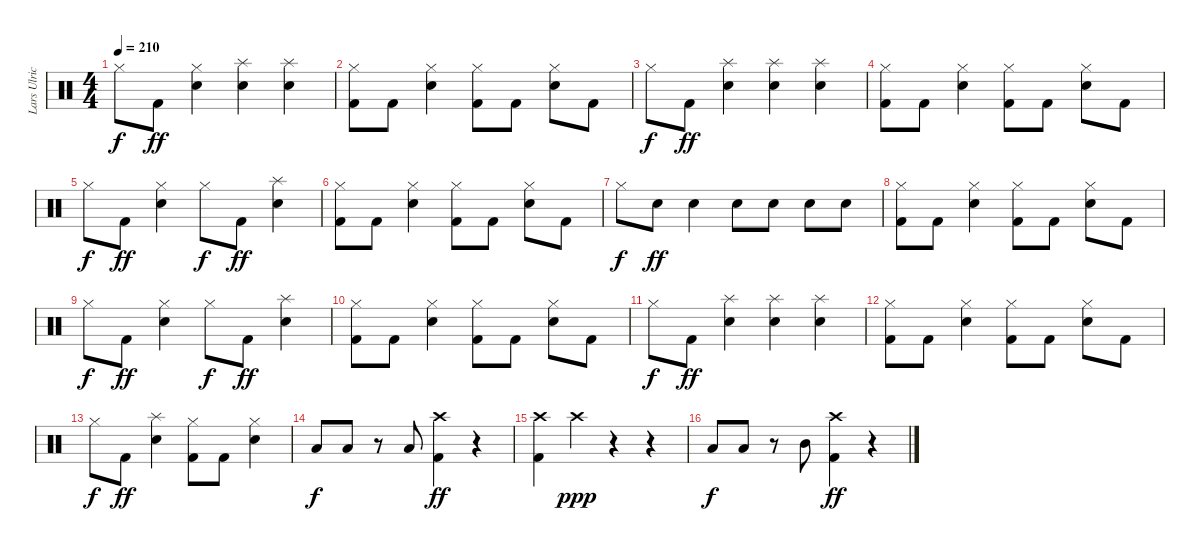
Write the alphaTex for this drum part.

\track ("Lars Ulrich" "Lars Ulric") {instrument percussion}
\staff {score}
\articulation defaults
\ts (4 4)
\tempo 210
\clef neutral
\ks c "Hi-Hat (closed)".8{dy f} "Kick (hit) 2".8{dy ff}
("Hi-Hat (closed)" "Snare (hit) 2").4 ("Splash (hit)" "Snare (hit) 2").4 ("Splash (hit)" "Snare (hit) 2").4 |
("Hi-Hat (closed)" "Kick (hit) 2").8 "Kick (hit) 2".8 ("Hi-Hat (closed)" "Snare (hit) 2").4 ("Hi-Hat (closed)" "Kick (hit) 2").8 "Kick (hit) 2".8 ("Hi-Hat (closed)" "Snare (hit) 2").8 "Kick (hit) 2".8 |
"Hi-Hat (closed)".8{dy f} "Kick (hit) 2".8{dy ff} ("Splash (hit)" "Snare (hit) 2").4 ("Splash (hit)" "Snare (hit) 2").4 ("Splash (hit)" "Snare (hit) 2").4 |
("Hi-Hat (closed)" "Kick (hit) 2").8 "Kick (hit) 2".8 ("Hi-Hat (closed)" "Snare (hit) 2").4 ("Hi-Hat (closed)" "Kick (hit) 2").8 "Kick (hit) 2".8 ("Hi-Hat (closed)" "Snare (hit) 2").8 "Kick (hit) 2".8 |
"Hi-Hat (closed)".8{dy f} "Kick (hit) 2".8{dy ff} ("Hi-Hat (closed)" "Snare (hit) 2").4 "Hi-Hat (closed)".8{dy f} "Kick (hit) 2".8{dy ff} ("Splash (hit)" "Snare (hit) 2").4 |
("Hi-Hat (closed)" "Kick (hit) 2").8 "Kick (hit) 2".8 ("Hi-Hat (closed)" "Snare (hit) 2").4 ("Hi-Hat (closed)" "Kick (hit) 2").8 "Kick (hit) 2".8 ("Hi-Hat (closed)" "Snare (hit) 2").8 "Kick (hit) 2".8 |
"Hi-Hat (closed)".8{dy f} "Snare (hit) 2".8{dy ff} "Snare (hit) 2".4 "Snare (hit) 2".8 "Snare (hit) 2".8 "Snare (hit) 2".8 "Snare (hit) 2".8 |
("Hi-Hat (closed)" "Kick (hit) 2").8 "Kick (hit) 2".8 ("Hi-Hat (closed)" "Snare (hit) 2").4 ("Hi-Hat (closed)" "Kick (hit) 2").8 "Kick (hit) 2".8 ("Hi-Hat (closed)" "Snare (hit) 2").8 "Kick (hit) 2".8 |
"Hi-Hat (closed)".8{dy f} "Kick (hit) 2".8{dy ff} ("Hi-Hat (closed)" "Snare (hit) 2").4 "Hi-Hat (closed)".8{dy f} "Kick (hit) 2".8{dy ff} ("Splash (hit)" "Snare (hit) 2").4 |
("Hi-Hat (closed)" "Kick (hit) 2").8 "Kick (hit) 2".8 ("Hi-Hat (closed)" "Snare (hit) 2").4 ("Hi-Hat (closed)" "Kick (hit) 2").8 "Kick (hit) 2".8 ("Hi-Hat (closed)" "Snare (hit) 2").8 "Kick (hit) 2".8 |
"Hi-Hat (closed)".8{dy f} "Kick (hit) 2".8{dy ff} ("Splash (hit)" "Snare (hit) 2").4 ("Splash (hit)" "Snare (hit) 2").4 ("Splash (hit)" "Snare (hit) 2").4 |
("Hi-Hat (closed)" "Kick (hit) 2").8 "Kick (hit) 2".8 ("Hi-Hat (closed)" "Snare (hit) 2").4 ("Hi-Hat (closed)" "Kick (hit) 2").8 "Kick (hit) 2".8 ("Hi-Hat (closed)" "Snare (hit) 2").8 "Kick (hit) 2".8 |
"Hi-Hat (closed)".8{dy f} "Kick (hit) 2".8{dy ff} ("Splash (hit)" "Snare (hit) 2").4 ("Hi-Hat (closed)" "Kick (hit) 2").8 "Kick (hit) 2".8 ("Hi-Hat (closed)" "Snare (hit) 2").4 |
"Low Tom (hit)".8{dy f} "Low Tom (hit)".8 r.8 "Low Tom (hit)".8 ("Crash high (hit)" "Kick (hit) 2").4{dy ff} r.4 |
("Crash high (hit)" "Kick (hit) 2").4 "Crash high (hit)".4{dy ppp volume 0} r.4 r.4 |
"Low Tom (hit)".8{dy f volume 16} "Low Tom (hit)".8 r.8 "Mid Tom (hit)".8 ("Crash high (hit)" "Kick (hit) 2").4{dy ff} r.4
